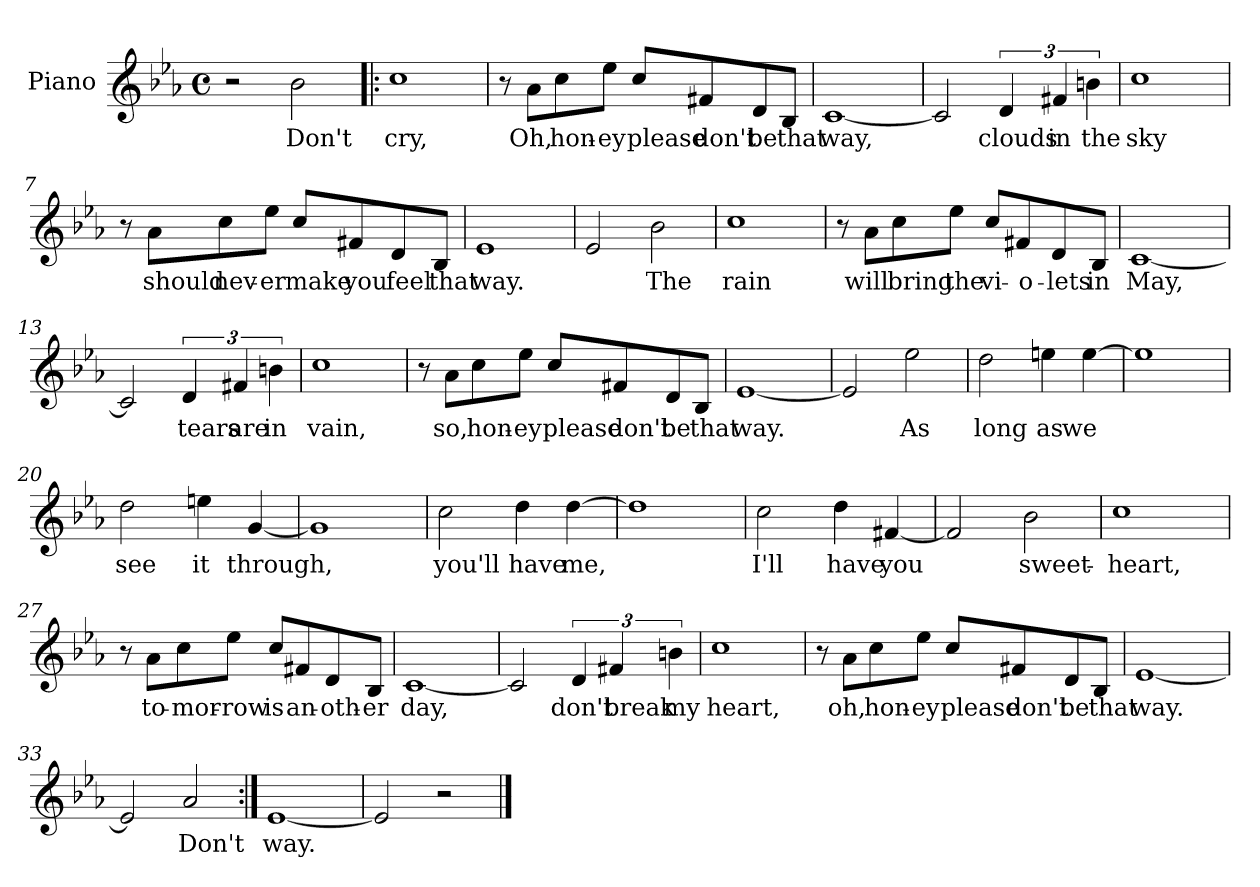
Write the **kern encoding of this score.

**kern	**text
*part1	*part1
*staff1	*staff1
*I"Piano	*
*I'Pno.	*
*clefG2	*
*k[b-e-a-]	*
*E-:	*
*M4/4	*
*met(c)	*
=1	=1
2r	.
2b-\	Don't
=2!|:	=2!|:
1cc	cry,
=3	=3
8r	.
8a-\L	Oh,
8cc\	hon-
8ee-\J	-ey
8cc/L	please
8f#X/	don't
8d/	be
8B-/J	that
=4	=4
[1c	way,
!!LO:LB:g=z
=5	=5
2c/]	.
6d/	clouds
6f#X/	in
6bn\	the
=6	=6
1cc	sky
=7	=7
8r	.
8a-\L	should
8cc\	nev-
8ee-\J	-er
8cc/L	make
8f#X/	you
8d/	feel
8B-/J	that
=8	=8
1e-	way.
=9	=9
2e-/	.
2b-\	The
!!LO:LB:g=z
=10	=10
1cc	rain
=11	=11
8r	.
8a-\L	will
8cc\	bring
8ee-\J	the
8cc/L	vi-
8f#X/	-o-
8d/	-lets
8B-/J	in
=12	=12
[1c	May,
=13	=13
2c/]	.
6d/	tears
6f#X/	are
6bn\	in
=14	=14
1cc	vain,
!!LO:LB:g=z
=15	=15
8r	.
8a-\L	so,
8cc\	hon-
8ee-\J	-ey
8cc/L	please
8f#X/	don't
8d/	be
8B-/J	that
=16	=16
[1e-	way.
=17	=17
2e-/]	.
2ee-\	As
=18	=18
2dd\	long
4een\	as
[4ee\	we
=19	=19
1ee]	.
!!LO:LB:g=z
=20	=20
2dd\	see
4een\	it
[4g/	through,
=21	=21
1g]	.
=22	=22
2cc\	you'll
4dd\	have
[4dd\	me,
=23	=23
1dd]	.
=24	=24
2cc\	I'll
4dd\	have
[4f#X/	you
=25	=25
2f#/]	.
2b-\	sweet-
!!LO:LB:g=z
=26	=26
1cc	-heart,
=27	=27
8r	.
8a-\L	to-
8cc\	-mor-
8ee-\J	-row
8cc/L	is
8f#X/	an-
8d/	-oth-
8B-/J	-er
=28	=28
[1c	day,
=29	=29
2c/]	.
6d/	don't
6f#X/	break
6bn\	my
=30	=30
1cc	heart,
!!LO:LB:g=z
=31	=31
8r	.
8a-\L	oh,
8cc\	hon-
8ee-\J	-ey
8cc/L	please
8f#X/	don't
8d/	be
8B-/J	that
=32	=32
[1e-	way.
=33	=33
2e-/]	.
2a-/	Don't
=34:|!	=34:|!
[1e-	way.
=35	=35
2e-/]	.
2r	.
==	==
*-	*-
